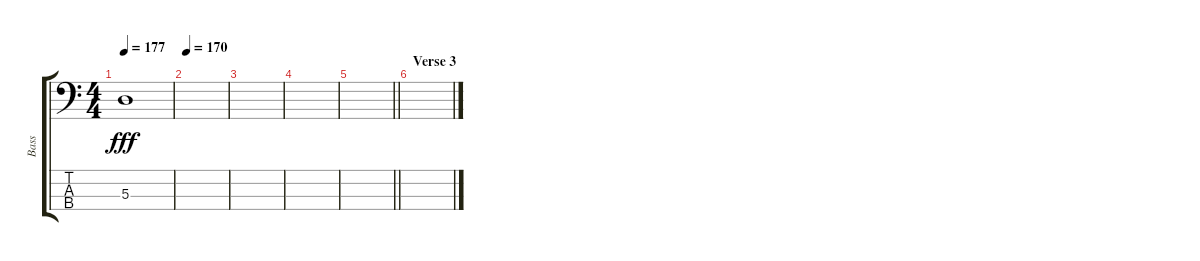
\track ("Bass" "Bass") {instrument electricbassfinger}
\staff {score tabs}
\tuning (G2 D2 A1 E1) {hide}
\ts (4 4)
\tempo 177
\clef f4
\ks c
5.3.1{dy fff} |
\tempo 170
|
|
|
\barLineRight lightlight
|
\section ("" "Verse 3")
